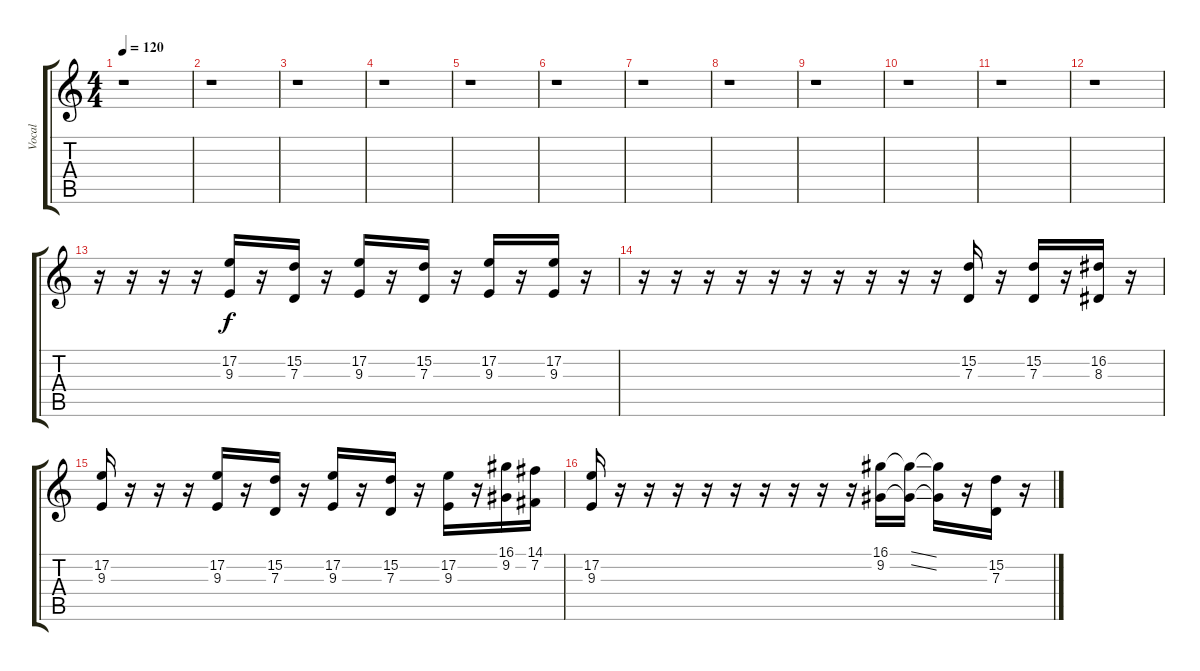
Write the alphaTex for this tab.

\track ("Vocal" "Vocal") {instrument synthbrass1}
\staff {score tabs}
\tuning (E4 B3 G3 D3 A2 E2) {hide}
\ts (4 4)
\tempo 120
\clef g2
\ks c
r.1{dy f} |
r.1 |
r.1 |
r.1 |
r.1 |
r.1 |
r.1 |
r.1 |
r.1 |
r.1 |
r.1 |
r.1 |
r.16 r.16 r.16 r.16 (17.2 9.3).16 r.16 (15.2 7.3).16 r.16 (17.2 9.3).16 r.16 (15.2 7.3).16 r.16 (17.2 9.3).16 r.16 (17.2 9.3).16 r.16 |
r.16 r.16 r.16 r.16 r.16 r.16 r.16 r.16 r.16 r.16 (15.2 7.3).16 r.16 (15.2 7.3).16 r.16 (16.2 8.3).16 r.16 |
(17.2 9.3).16 r.16 r.16 r.16 (17.2 9.3).16 r.16 (15.2 7.3).16 r.16 (17.2 9.3).16 r.16 (15.2 7.3).16 r.16 (17.2 9.3).16 r.16 (16.1 9.2).16 (14.1 7.2).16 |
(17.2 9.3).16 r.16 r.16 r.16 r.16 r.16 r.16 r.16 r.16 r.16 (16.1 9.2).16 (16.1{ss t} 9.2{ss t}).16 (16.1{t} 9.2{t}).16 r.16 (15.2 7.3).16 r.16
